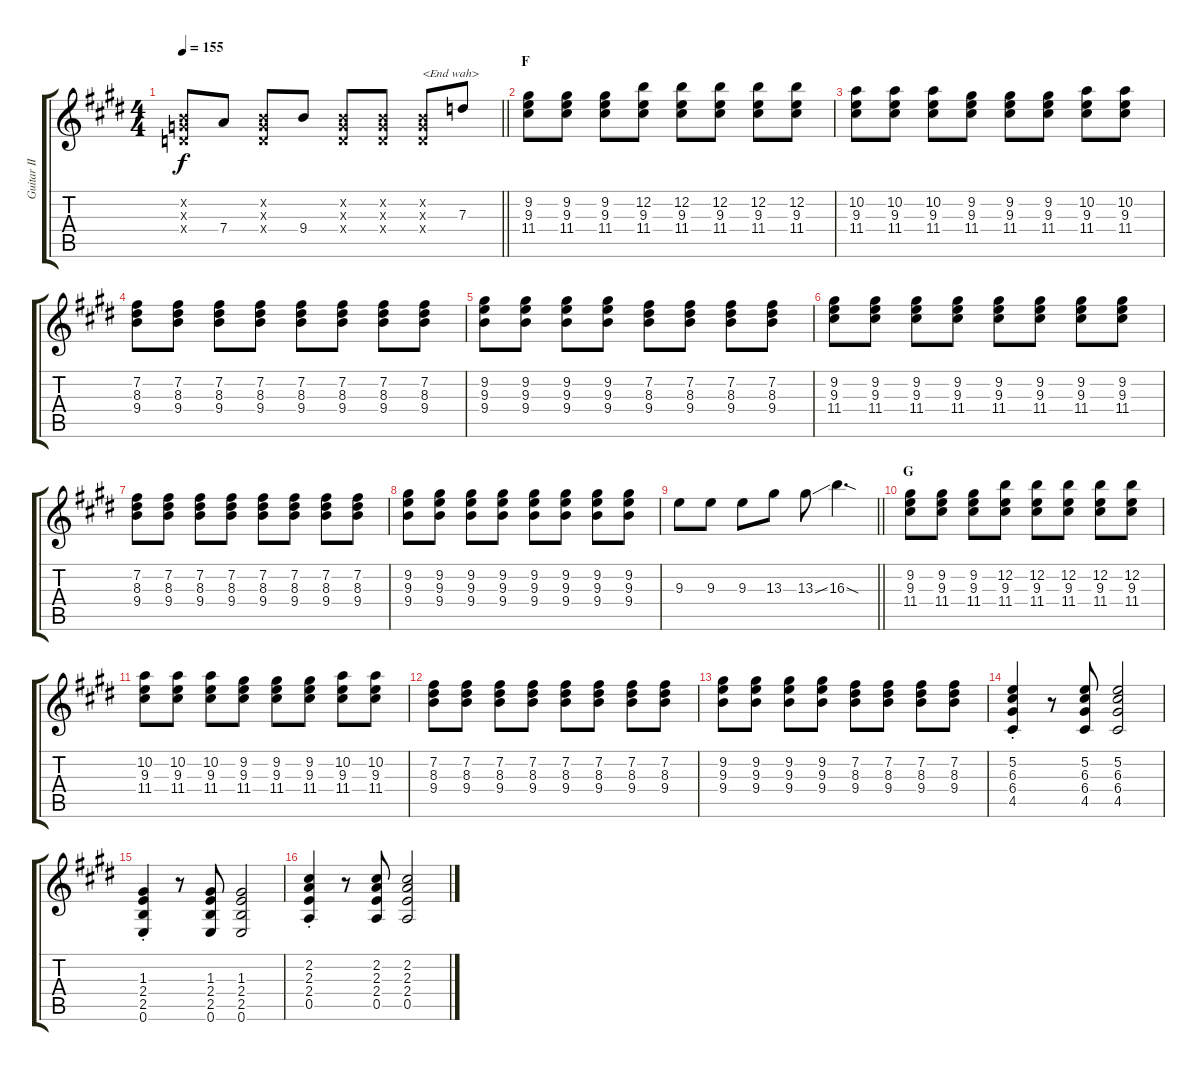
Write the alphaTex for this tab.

\track ("Guitar II" "Guitar II") {instrument overdrivenguitar}
\staff {score tabs}
\tuning (E4 B3 G3 D3 A2 E2) {hide}
\ts (4 4)
\tempo 155
\clef g2
\barLineRight lightlight
\ks e
(0.2{x} 0.3{x} 0.4{x}).8{dy f} 7.4.8 (0.2{x} 0.3{x} 0.4{x}).8 9.4.8 (0.2{x} 0.3{x} 0.4{x}).8 (0.2{x} 0.3{x} 0.4{x}).8 (0.2{x} 0.3{x} 0.4{x}).8{txt "<End wah>"} 7.3.8 |
\section ("" "F")
(9.2 9.3 11.4).8 (9.2 9.3 11.4).8 (9.2 9.3 11.4).8 (12.2 9.3 11.4).8 (12.2 9.3 11.4).8 (12.2 9.3 11.4).8 (12.2 9.3 11.4).8 (12.2 9.3 11.4).8 |
(10.2 9.3 11.4).8 (10.2 9.3 11.4).8 (10.2 9.3 11.4).8 (9.2 9.3 11.4).8 (9.2 9.3 11.4).8 (9.2 9.3 11.4).8 (10.2 9.3 11.4).8 (10.2 9.3 11.4).8 |
(7.2 8.3 9.4).8 (7.2 8.3 9.4).8 (7.2 8.3 9.4).8 (7.2 8.3 9.4).8 (7.2 8.3 9.4).8 (7.2 8.3 9.4).8 (7.2 8.3 9.4).8 (7.2 8.3 9.4).8 |
(9.2 9.3 9.4).8 (9.2 9.3 9.4).8 (9.2 9.3 9.4).8 (9.2 9.3 9.4).8 (7.2 8.3 9.4).8 (7.2 8.3 9.4).8 (7.2 8.3 9.4).8 (7.2 8.3 9.4).8 |
(9.2 9.3 11.4).8 (9.2 9.3 11.4).8 (9.2 9.3 11.4).8 (9.2 9.3 11.4).8 (9.2 9.3 11.4).8 (9.2 9.3 11.4).8 (9.2 9.3 11.4).8 (9.2 9.3 11.4).8 |
(7.2 8.3 9.4).8 (7.2 8.3 9.4).8 (7.2 8.3 9.4).8 (7.2 8.3 9.4).8 (7.2 8.3 9.4).8 (7.2 8.3 9.4).8 (7.2 8.3 9.4).8 (7.2 8.3 9.4).8 |
(9.2 9.3 9.4).8 (9.2 9.3 9.4).8 (9.2 9.3 9.4).8 (9.2 9.3 9.4).8 (9.2 9.3 9.4).8 (9.2 9.3 9.4).8 (9.2 9.3 9.4).8 (9.2 9.3 9.4).8 |
\barLineRight lightlight
9.3.8 9.3.8 9.3.8 13.3.8 13.3{ss}.8 16.3{sod}.4{d} |
\section ("" "G")
(9.2 9.3 11.4).8 (9.2 9.3 11.4).8 (9.2 9.3 11.4).8 (12.2 9.3 11.4).8 (12.2 9.3 11.4).8 (12.2 9.3 11.4).8 (12.2 9.3 11.4).8 (12.2 9.3 11.4).8 |
(10.2 9.3 11.4).8 (10.2 9.3 11.4).8 (10.2 9.3 11.4).8 (9.2 9.3 11.4).8 (9.2 9.3 11.4).8 (9.2 9.3 11.4).8 (10.2 9.3 11.4).8 (10.2 9.3 11.4).8 |
(7.2 8.3 9.4).8 (7.2 8.3 9.4).8 (7.2 8.3 9.4).8 (7.2 8.3 9.4).8 (7.2 8.3 9.4).8 (7.2 8.3 9.4).8 (7.2 8.3 9.4).8 (7.2 8.3 9.4).8 |
(9.2 9.3 9.4).8 (9.2 9.3 9.4).8 (9.2 9.3 9.4).8 (9.2 9.3 9.4).8 (7.2 8.3 9.4).8 (7.2 8.3 9.4).8 (7.2 8.3 9.4).8 (7.2 8.3 9.4).8 |
(5.2{st} 6.3{st} 6.4{st} 4.5{st}).4 r.8 (5.2 6.3 6.4 4.5).8 (5.2 6.3 6.4 4.5).2 |
(1.3{st} 2.4{st} 2.5{st} 0.6{st}).4 r.8 (1.3 2.4 2.5 0.6).8 (1.3 2.4 2.5 0.6).2 |
(2.2{st} 2.3{st} 2.4{st} 0.5{st}).4 r.8 (2.2 2.3 2.4 0.5).8 (2.2 2.3 2.4 0.5).2
